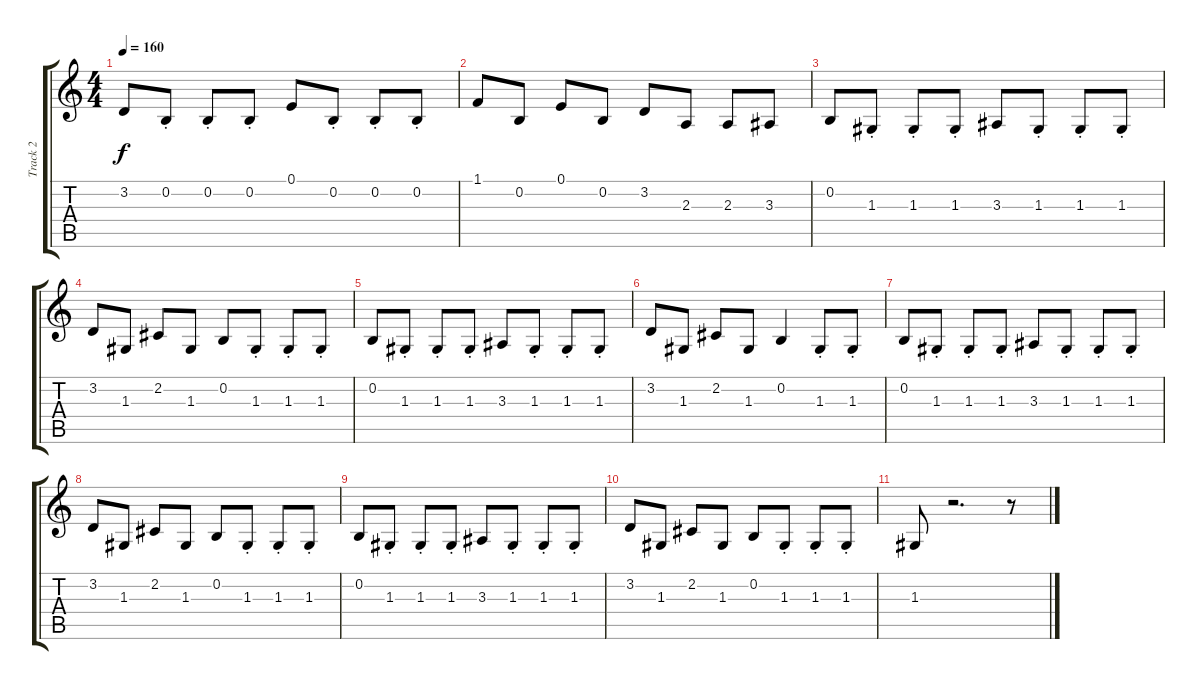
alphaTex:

\track ("Track 2" "Track 2") {instrument lead2sawtooth}
\staff {score tabs}
\tuning (E4 B3 G3 D3 A2 E2) {hide}
\ts (4 4)
\tempo 160
\clef g2
\ks c
3.2.8{dy f} 0.2{st}.8 0.2{st}.8 0.2{st}.8 0.1.8 0.2{st}.8 0.2{st}.8 0.2{st}.8 |
1.1.8 0.2.8 0.1.8 0.2.8 3.2.8 2.3.8 2.3.8 3.3.8 |
0.2.8 1.3{st}.8 1.3{st}.8 1.3{st}.8 3.3.8 1.3{st}.8 1.3{st}.8 1.3{st}.8 |
3.2.8 1.3.8 2.2.8 1.3.8 0.2.8 1.3{st}.8 1.3{st}.8 1.3{st}.8 |
0.2.8 1.3{st}.8 1.3{st}.8 1.3{st}.8 3.3.8 1.3{st}.8 1.3{st}.8 1.3{st}.8 |
3.2.8 1.3.8 2.2.8 1.3.8 0.2.4 1.3{st}.8 1.3{st}.8 |
0.2.8 1.3{st}.8 1.3{st}.8 1.3{st}.8 3.3.8 1.3{st}.8 1.3{st}.8 1.3{st}.8 |
3.2.8 1.3.8 2.2.8 1.3.8 0.2.8 1.3{st}.8 1.3{st}.8 1.3{st}.8 |
0.2.8 1.3{st}.8 1.3{st}.8 1.3{st}.8 3.3.8 1.3{st}.8 1.3{st}.8 1.3{st}.8 |
3.2.8 1.3.8 2.2.8 1.3.8 0.2.8 1.3{st}.8 1.3{st}.8 1.3{st}.8 |
1.3.8 r.2{d} r.8
